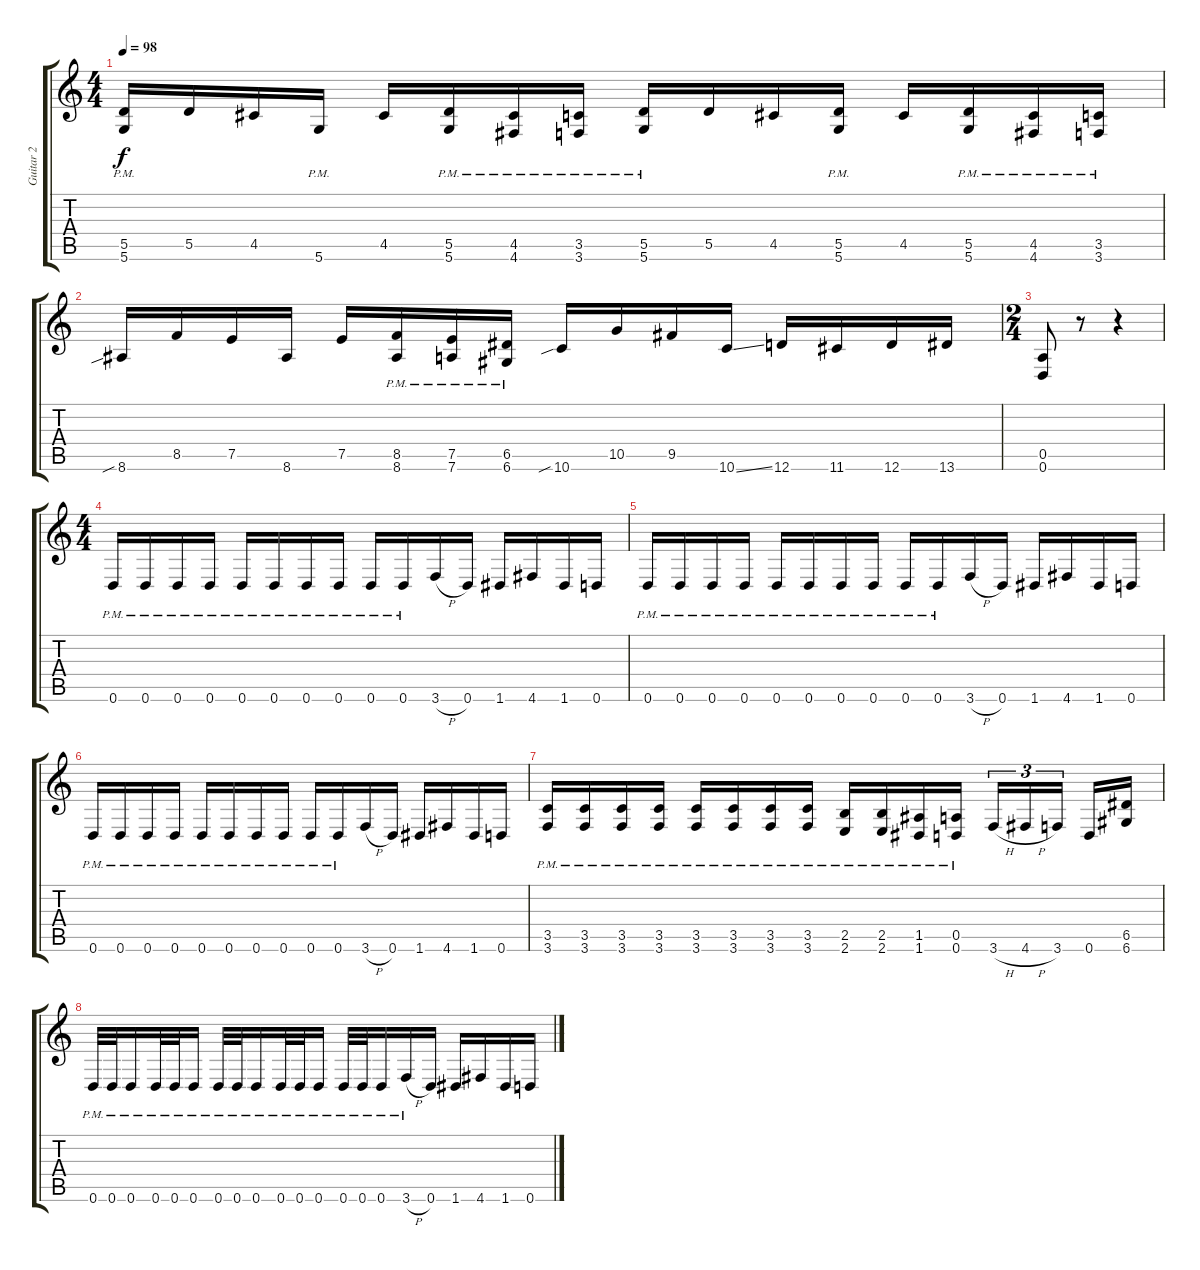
\track ("Guitar 2" "Guitar 2") {instrument distortionguitar}
\staff {score tabs}
\tuning (E4 B3 G3 D3 A2 D2) {hide}
\ts (4 4)
\tempo 98
\clef g2
\ks c
(5.5 5.6{pm}).16{dy f} 5.5.16 4.5.16 5.6{pm}.16 4.5.16 (5.5 5.6{pm}).16 (4.5 4.6{pm}).16 (3.5 3.6{pm}).16 (5.5 5.6{pm}).16 5.5.16 4.5.16 (5.5 5.6{pm}).16 4.5.16 (5.5 5.6{pm}).16 (4.5 4.6{pm}).16 (3.5 3.6{pm}).16 |
8.6{sib}.16 8.5.16 7.5.16 8.6.16 7.5.16 (8.5 8.6{pm}).16 (7.5 7.6{pm}).16 (6.5 6.6{pm}).16 10.6{sib}.16 10.5.16 9.5.16 10.6{ss}.16 12.6.16 11.6.16 12.6.16 13.6.16 |
\ts (2 4)
(0.5 0.6).8 r.8 r.4 |
\ts (4 4)
0.6{pm}.16 0.6{pm}.16 0.6{pm}.16 0.6{pm}.16 0.6{pm}.16 0.6{pm}.16 0.6{pm}.16 0.6{pm}.16 0.6{pm}.16 0.6{pm}.16 3.6{h}.16 0.6.16 1.6.16 4.6.16 1.6.16 0.6.16 |
0.6{pm}.16 0.6{pm}.16 0.6{pm}.16 0.6{pm}.16 0.6{pm}.16 0.6{pm}.16 0.6{pm}.16 0.6{pm}.16 0.6{pm}.16 0.6{pm}.16 3.6{h}.16 0.6.16 1.6.16 4.6.16 1.6.16 0.6.16 |
0.6{pm}.16 0.6{pm}.16 0.6{pm}.16 0.6{pm}.16 0.6{pm}.16 0.6{pm}.16 0.6{pm}.16 0.6{pm}.16 0.6{pm}.16 0.6{pm}.16 3.6{h}.16 0.6.16 1.6.16 4.6.16 1.6.16 0.6.16 |
(3.5{pm} 3.6{pm}).16 (3.5{pm} 3.6{pm}).16 (3.5{pm} 3.6{pm}).16 (3.5{pm} 3.6{pm}).16 (3.5{pm} 3.6{pm}).16 (3.5{pm} 3.6{pm}).16 (3.5{pm} 3.6{pm}).16 (3.5{pm} 3.6{pm}).16 (2.5{pm} 2.6{pm}).16 (2.5{pm} 2.6{pm}).16 (1.5{pm} 1.6{pm}).16 (0.5{pm} 0.6{pm}).16 3.6{h}.16{tu (3 2)} 4.6{h}.16{tu (3 2)} 3.6.16{tu (3 2) beam splitsecondary} 0.6.16 (6.5 6.6).16 |
0.6{pm}.32 0.6{pm}.32 0.6{pm}.16 0.6{pm}.32 0.6{pm}.32 0.6{pm}.16 0.6{pm}.32 0.6{pm}.32 0.6{pm}.16 0.6{pm}.32 0.6{pm}.32 0.6{pm}.16 0.6{pm}.32 0.6{pm}.32 0.6{pm}.16 3.6{h pm}.16 0.6.16 1.6.16 4.6.16 1.6.16 0.6.16
